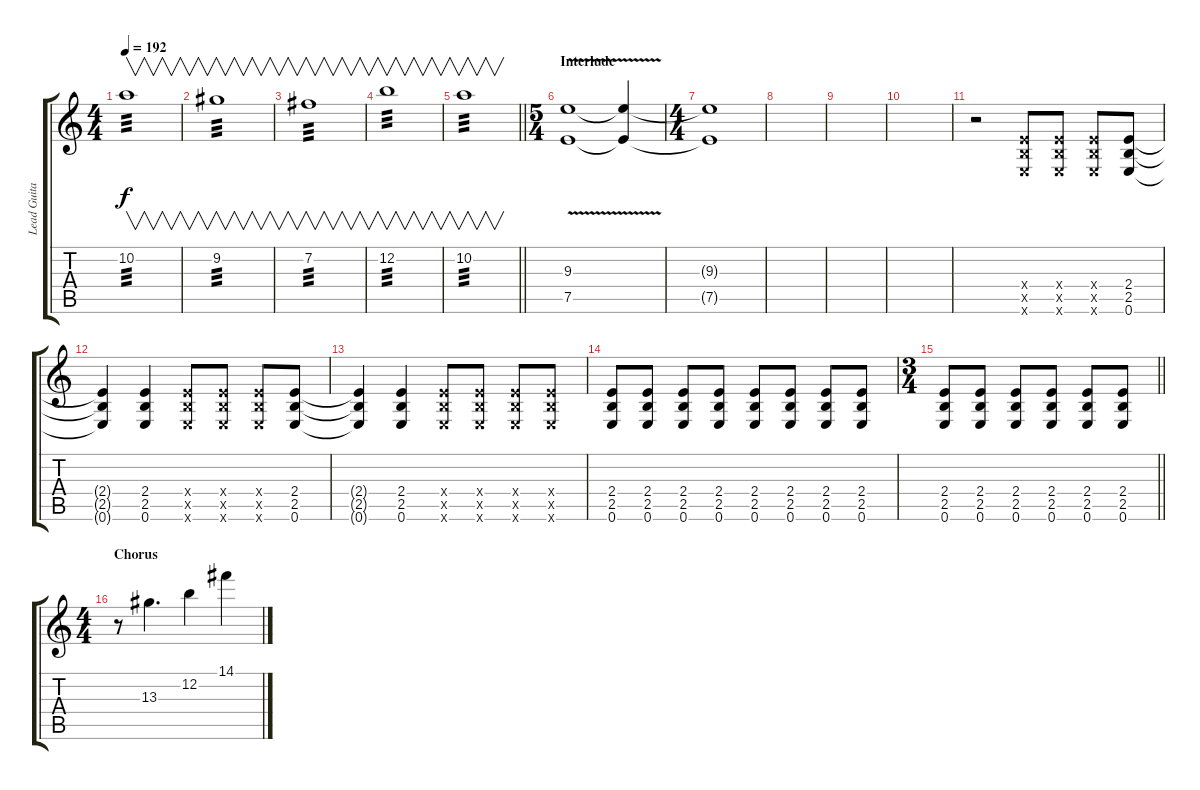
\track ("Lead Guitar" "Lead Guita") {instrument overdrivenguitar}
\staff {score tabs}
\tuning (E4 B3 G3 D3 A2 E2) {hide}
\ts (4 4)
\tempo 192
\clef g2
\ks c
10.2.1{v tp 3 dy f} |
9.2.1{v tp 3} |
7.2.1{v tp 3} |
12.2.1{v tp 3} |
\barLineRight lightlight
10.2.1{v tp 3} |
\ts (5 4)
\section ("" "Interlude")
(9.3{v} 7.5).1{volume 9} (9.3{t} 7.5{t}).4 |
\ts (4 4)
(9.3{t} 7.5{t}).1 |
|
|
|
r.2 (2.4{x} 2.5{x} 0.6{x}).8 (2.4{x} 2.5{x} 0.6{x}).8 (2.4{x} 2.5{x} 0.6{x}).8 (2.4 2.5 0.6).8 |
(2.4{t} 2.5{t} 0.6{t}).4 (2.4 2.5 0.6).4 (2.4{x} 2.5{x} 0.6{x}).8 (2.4{x} 2.5{x} 0.6{x}).8 (2.4{x} 2.5{x} 0.6{x}).8 (2.4 2.5 0.6).8 |
(2.4{t} 2.5{t} 0.6{t}).4 (2.4 2.5 0.6).4 (2.4{x} 2.5{x} 0.6{x}).8 (2.4{x} 2.5{x} 0.6{x}).8 (2.4{x} 2.5{x} 0.6{x}).8 (2.4{x} 2.5{x} 0.6{x}).8 |
(2.4 2.5 0.6).8 (2.4 2.5 0.6).8 (2.4 2.5 0.6).8 (2.4 2.5 0.6).8 (2.4 2.5 0.6).8 (2.4 2.5 0.6).8 (2.4 2.5 0.6).8 (2.4 2.5 0.6).8 |
\ts (3 4)
\barLineRight lightlight
(2.4 2.5 0.6).8 (2.4 2.5 0.6).8 (2.4 2.5 0.6).8 (2.4 2.5 0.6).8 (2.4 2.5 0.6).8 (2.4 2.5 0.6).8 |
\ts (4 4)
\section ("" "Chorus")
r.8 13.3.4{d} 12.2.4 14.1.4
